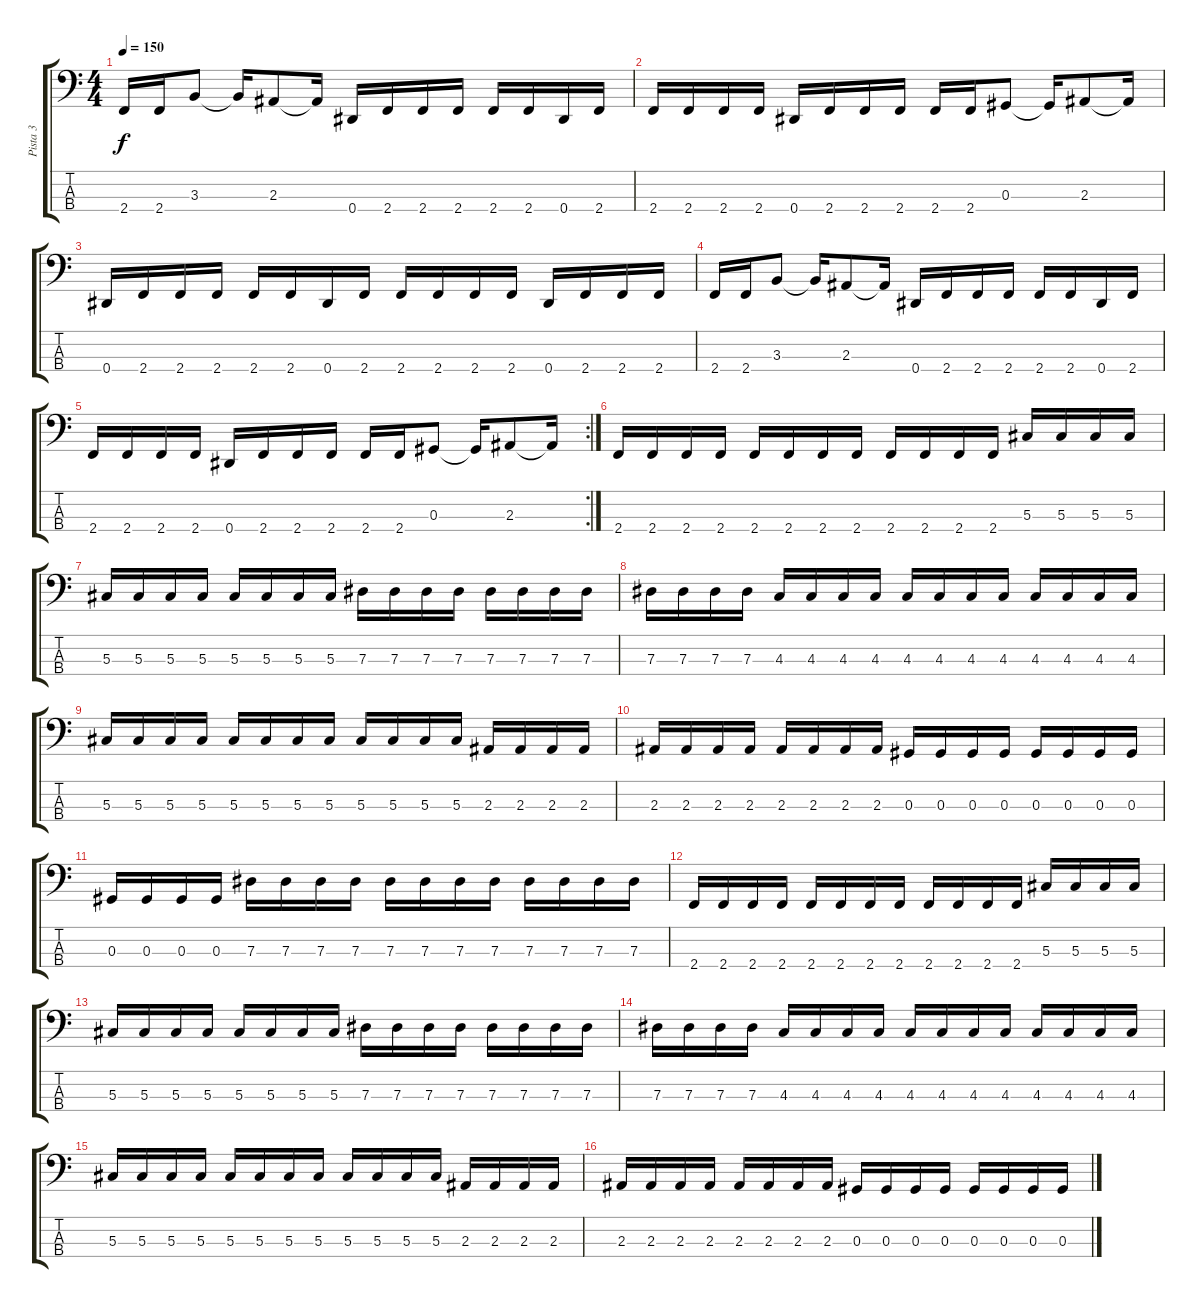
\track ("Pista 3" "Pista 3") {instrument electricbassfinger}
\staff {score tabs}
\tuning (Gb2 Db2 Ab1 Eb1) {hide}
\ts (4 4)
\tempo 150
\clef f4
\ks c
2.4.16{dy f} 2.4.16 3.3.8 3.3{t}.16 2.3.8 2.3{t}.16 0.4.16 2.4.16 2.4.16 2.4.16 2.4.16 2.4.16 0.4.16 2.4.16 |
2.4.16 2.4.16 2.4.16 2.4.16 0.4.16 2.4.16 2.4.16 2.4.16 2.4.16 2.4.16 0.3.8 0.3{t}.16 2.3.8 2.3{t}.16 |
0.4.16 2.4.16 2.4.16 2.4.16 2.4.16 2.4.16 0.4.16 2.4.16 2.4.16 2.4.16 2.4.16 2.4.16 0.4.16 2.4.16 2.4.16 2.4.16 |
2.4.16 2.4.16 3.3.8 3.3{t}.16 2.3.8 2.3{t}.16 0.4.16 2.4.16 2.4.16 2.4.16 2.4.16 2.4.16 0.4.16 2.4.16 |
\rc 2
2.4.16 2.4.16 2.4.16 2.4.16 0.4.16 2.4.16 2.4.16 2.4.16 2.4.16 2.4.16 0.3.8 0.3{t}.16 2.3.8 2.3{t}.16 |
2.4.16 2.4.16 2.4.16 2.4.16 2.4.16 2.4.16 2.4.16 2.4.16 2.4.16 2.4.16 2.4.16 2.4.16 5.3.16 5.3.16 5.3.16 5.3.16 |
5.3.16 5.3.16 5.3.16 5.3.16 5.3.16 5.3.16 5.3.16 5.3.16 7.3.16 7.3.16 7.3.16 7.3.16 7.3.16 7.3.16 7.3.16 7.3.16 |
7.3.16 7.3.16 7.3.16 7.3.16 4.3.16 4.3.16 4.3.16 4.3.16 4.3.16 4.3.16 4.3.16 4.3.16 4.3.16 4.3.16 4.3.16 4.3.16 |
5.3.16 5.3.16 5.3.16 5.3.16 5.3.16 5.3.16 5.3.16 5.3.16 5.3.16 5.3.16 5.3.16 5.3.16 2.3.16 2.3.16 2.3.16 2.3.16 |
2.3.16 2.3.16 2.3.16 2.3.16 2.3.16 2.3.16 2.3.16 2.3.16 0.3.16 0.3.16 0.3.16 0.3.16 0.3.16 0.3.16 0.3.16 0.3.16 |
0.3.16 0.3.16 0.3.16 0.3.16 7.3.16 7.3.16 7.3.16 7.3.16 7.3.16 7.3.16 7.3.16 7.3.16 7.3.16 7.3.16 7.3.16 7.3.16 |
2.4.16 2.4.16 2.4.16 2.4.16 2.4.16 2.4.16 2.4.16 2.4.16 2.4.16 2.4.16 2.4.16 2.4.16 5.3.16 5.3.16 5.3.16 5.3.16 |
5.3.16 5.3.16 5.3.16 5.3.16 5.3.16 5.3.16 5.3.16 5.3.16 7.3.16 7.3.16 7.3.16 7.3.16 7.3.16 7.3.16 7.3.16 7.3.16 |
7.3.16 7.3.16 7.3.16 7.3.16 4.3.16 4.3.16 4.3.16 4.3.16 4.3.16 4.3.16 4.3.16 4.3.16 4.3.16 4.3.16 4.3.16 4.3.16 |
5.3.16 5.3.16 5.3.16 5.3.16 5.3.16 5.3.16 5.3.16 5.3.16 5.3.16 5.3.16 5.3.16 5.3.16 2.3.16 2.3.16 2.3.16 2.3.16 |
2.3.16 2.3.16 2.3.16 2.3.16 2.3.16 2.3.16 2.3.16 2.3.16 0.3.16 0.3.16 0.3.16 0.3.16 0.3.16 0.3.16 0.3.16 0.3.16
